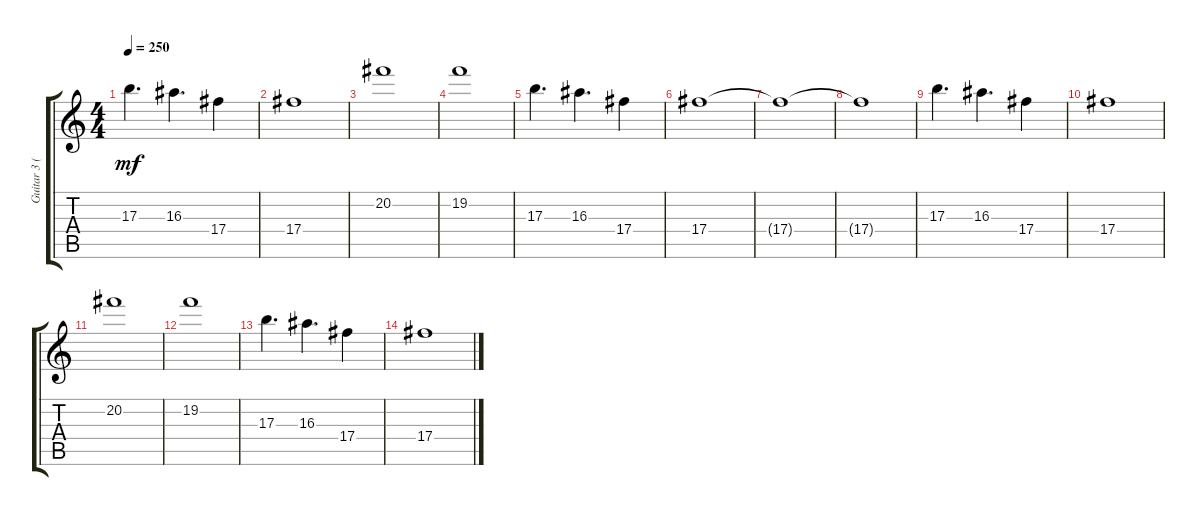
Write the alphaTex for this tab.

\track ("Guitar 3 (clean)" "Guitar 3 (") {instrument acousticguitarsteel}
\staff {score tabs}
\tuning (Eb4 Bb3 Gb3 Db3 Ab2 Eb2) {hide}
\ts (4 4)
\tempo 250
\clef g2
\ks c
17.3.4{d dy mf} 16.3.4{d} 17.4.4 |
17.4.1 |
20.2.1 |
19.2.1 |
17.3.4{d} 16.3.4{d} 17.4.4 |
17.4.1 |
17.4{t}.1 |
17.4{t}.1 |
17.3.4{d} 16.3.4{d} 17.4.4 |
17.4.1 |
20.2.1 |
19.2.1 |
17.3.4{d} 16.3.4{d} 17.4.4 |
17.4.1
